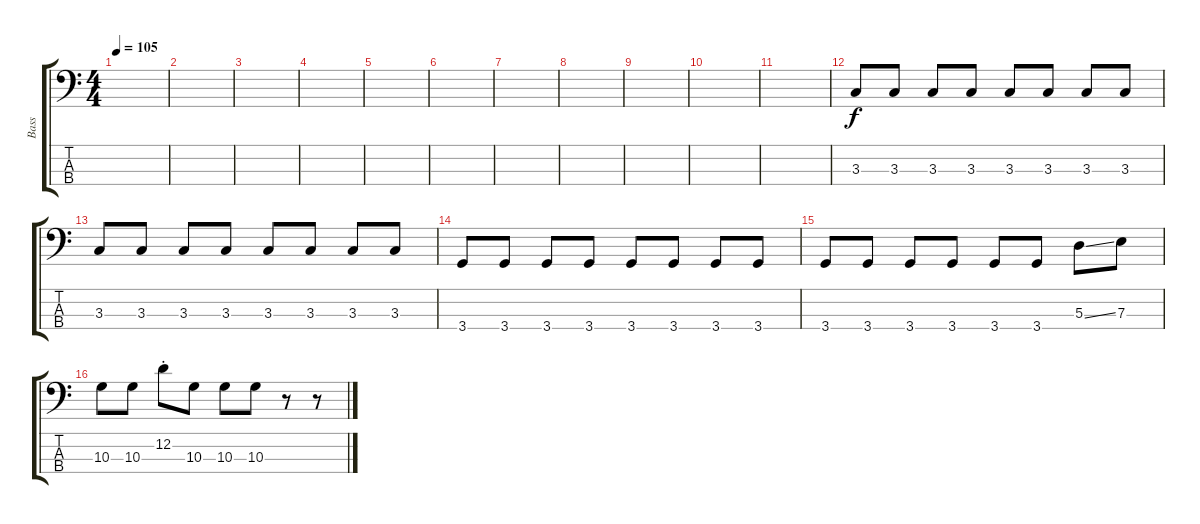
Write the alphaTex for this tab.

\track ("Bass" "Bass") {instrument electricbassfinger}
\staff {score tabs}
\tuning (G2 D2 A1 E1) {hide}
\ts (4 4)
\tempo 105
\clef f4
\ks c
|
|
|
|
|
|
|
|
|
|
|
3.3.8 3.3.8 3.3.8 3.3.8 3.3.8 3.3.8 3.3.8 3.3.8 |
3.3.8 3.3.8 3.3.8 3.3.8 3.3.8 3.3.8 3.3.8 3.3.8 |
3.4.8 3.4.8 3.4.8 3.4.8 3.4.8 3.4.8 3.4.8 3.4.8 |
3.4.8 3.4.8 3.4.8 3.4.8 3.4.8 3.4.8 5.3{ss}.8 7.3.8 |
10.3.8 10.3.8 12.2{st}.8 10.3.8 10.3.8 10.3.8 r.8 r.8
